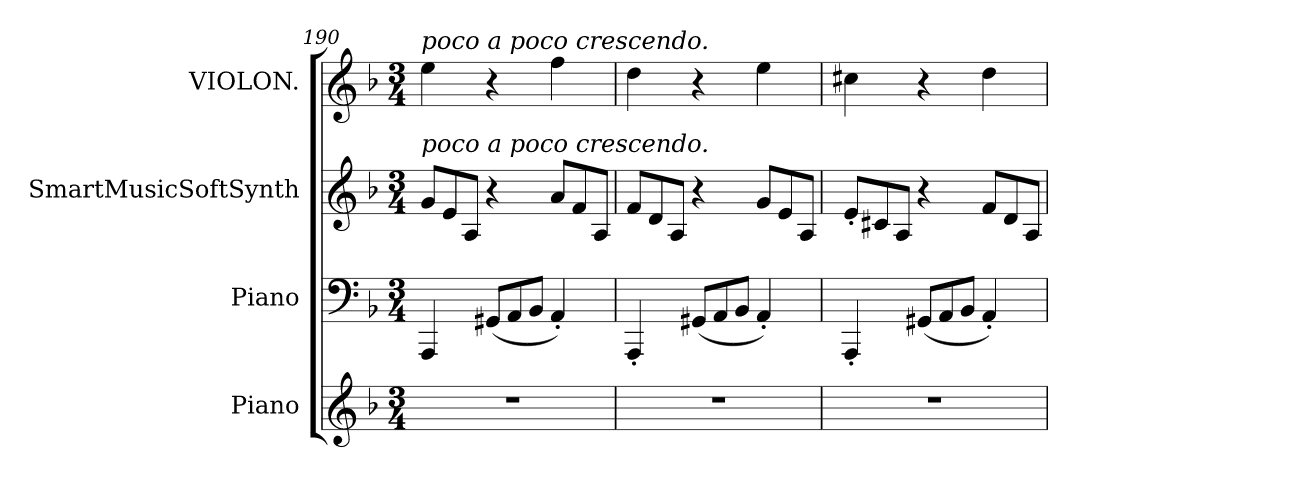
**kern	**kern	**kern	**kern
*part4	*part3	*part2	*part1
*staff4	*staff3	*staff2	*staff1
*I"Piano	*I"Piano	*I"SmartMusicSoftSynth	*I"VIOLON.
*I'P.	*	*	*
*clefG2	*clefF4	*clefG2	*clefG2
*k[b-]	*k[b-]	*k[b-]	*k[b-]
*M3/4	*M3/4	*M3/4	*M3/4
*	*	*Xtuplet	*
=190	=190	=190	=190
!	!	!	!LO:TX:i:t=poco a poco crescendo.
!	!	!LO:TX:i:t=poco a poco crescendo.	!
2.r	4AAA/	12g/L	4ee\
.	.	12e/	.
.	.	12A/J	.
*	*Xtuplet	*	*
.	(12GG#X/L	4r	4r
.	12AA/	.	.
.	12BB-/J	.	.
.	4AA'/)	12a/L	4ff\
.	.	12f/	.
.	.	12A/J	.
!!LO:LB:g=z
=191	=191	=191	=191
2.r	4AAA'/	12f/L	4dd\
.	.	12d/	.
.	.	12A/J	.
.	(12GG#X/L	4r	4r
.	12AA/	.	.
.	12BB-/J	.	.
.	4AA'/)	12g/L	4ee\
.	.	12e/	.
.	.	12A/J	.
=192	=192	=192	=192
2.r	4AAA'/	12e'/L	4cc#X\
.	.	12c#X/	.
.	.	12A/J	.
.	(12GG#X/L	4r	4r
.	12AA/	.	.
.	12BB-/J	.	.
.	4AA'/)	12f/L	4dd\
.	.	12d/	.
.	.	12A/J	.
=	=	=	=
*-	*-	*-	*-
